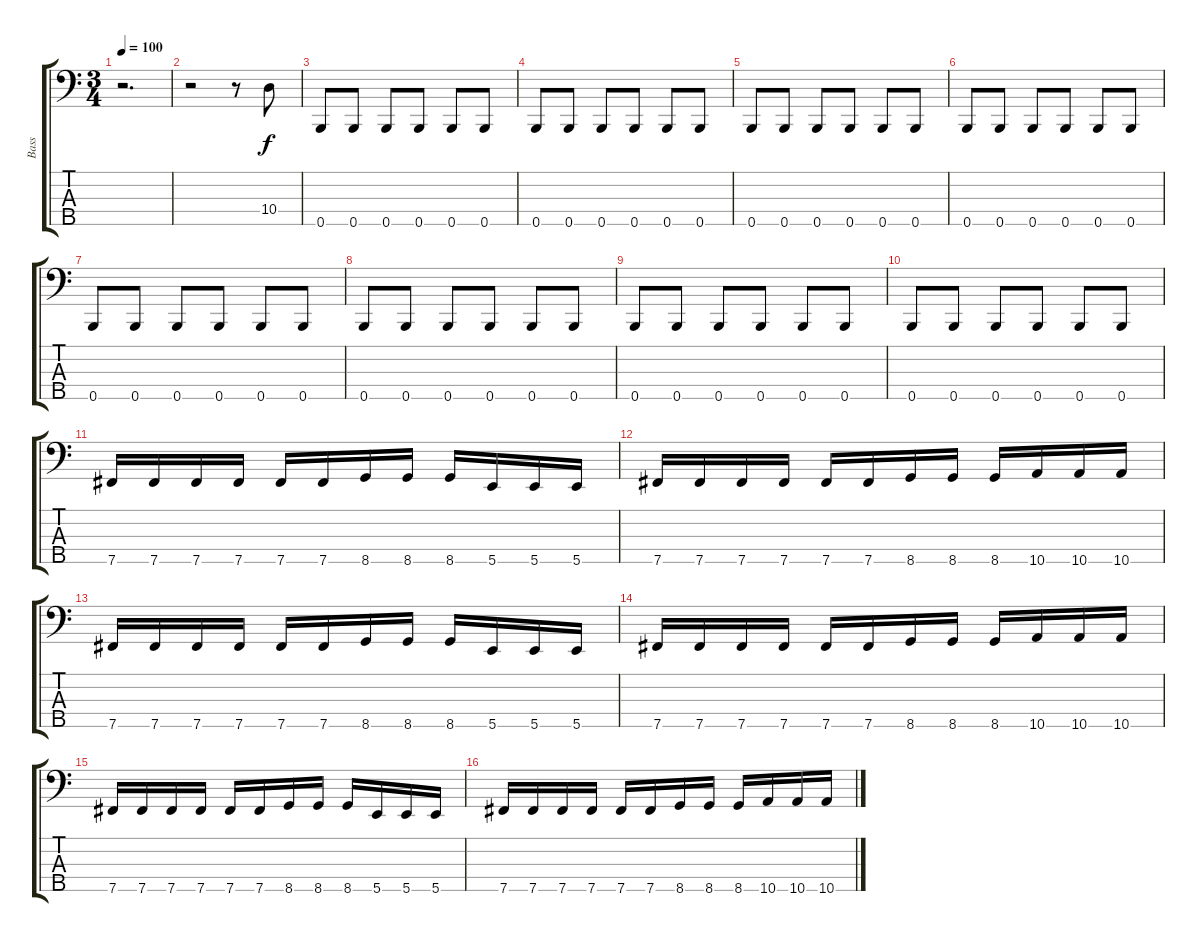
\track ("Bass" "Bass") {instrument electricbasspick}
\staff {score tabs}
\tuning (G2 D2 A1 E1 B0) {hide}
\ts (3 4)
\tempo 100
\clef f4
\ks c
r.2{d dy f} |
r.2 r.8 10.4.8 |
0.5.8 0.5.8 0.5.8 0.5.8 0.5.8 0.5.8 |
0.5.8 0.5.8 0.5.8 0.5.8 0.5.8 0.5.8 |
0.5.8 0.5.8 0.5.8 0.5.8 0.5.8 0.5.8 |
0.5.8 0.5.8 0.5.8 0.5.8 0.5.8 0.5.8 |
0.5.8 0.5.8 0.5.8 0.5.8 0.5.8 0.5.8 |
0.5.8 0.5.8 0.5.8 0.5.8 0.5.8 0.5.8 |
0.5.8 0.5.8 0.5.8 0.5.8 0.5.8 0.5.8 |
0.5.8 0.5.8 0.5.8 0.5.8 0.5.8 0.5.8 |
7.5.16 7.5.16 7.5.16 7.5.16 7.5.16 7.5.16 8.5.16 8.5.16 8.5.16 5.5.16 5.5.16 5.5.16 |
7.5.16 7.5.16 7.5.16 7.5.16 7.5.16 7.5.16 8.5.16 8.5.16 8.5.16 10.5.16 10.5.16 10.5.16 |
7.5.16 7.5.16 7.5.16 7.5.16 7.5.16 7.5.16 8.5.16 8.5.16 8.5.16 5.5.16 5.5.16 5.5.16 |
7.5.16 7.5.16 7.5.16 7.5.16 7.5.16 7.5.16 8.5.16 8.5.16 8.5.16 10.5.16 10.5.16 10.5.16 |
7.5.16 7.5.16 7.5.16 7.5.16 7.5.16 7.5.16 8.5.16 8.5.16 8.5.16 5.5.16 5.5.16 5.5.16 |
7.5.16 7.5.16 7.5.16 7.5.16 7.5.16 7.5.16 8.5.16 8.5.16 8.5.16 10.5.16 10.5.16 10.5.16
